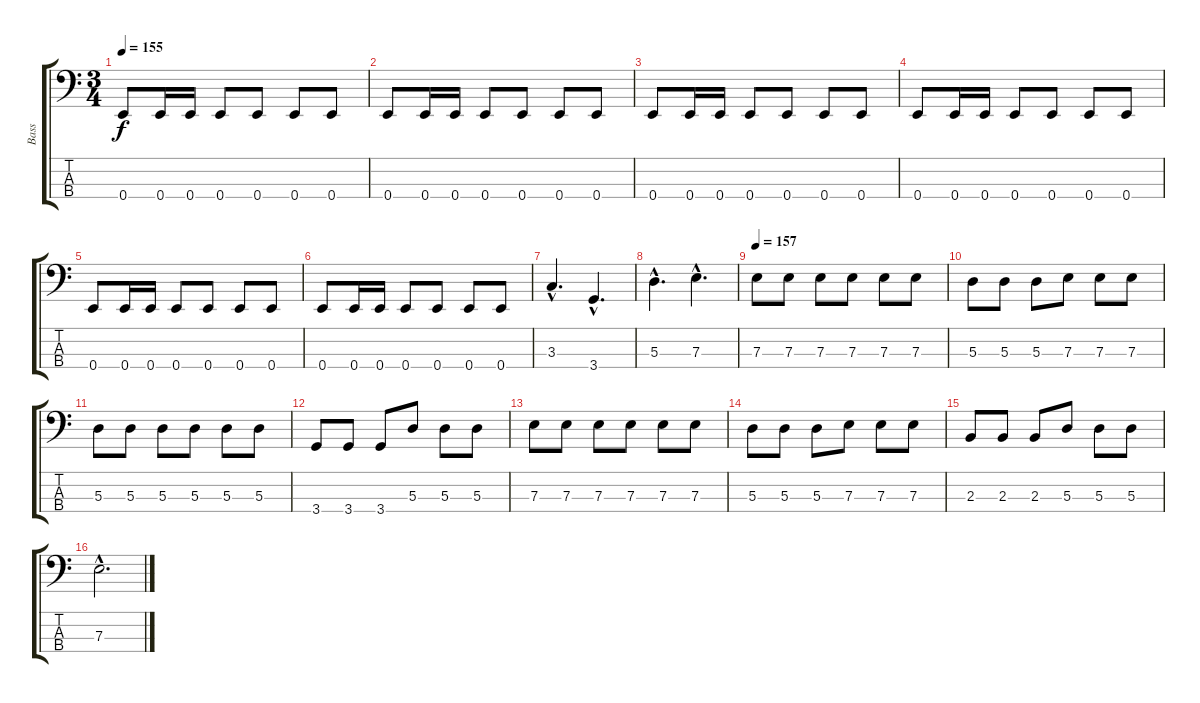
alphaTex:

\track ("Bass" "Bass") {instrument fretlessbass}
\staff {score tabs}
\tuning (G2 D2 A1 E1) {hide}
\ts (3 4)
\tempo 155
\clef f4
\ks c
0.4.8{dy f} 0.4.16 0.4.16 0.4.8 0.4.8 0.4.8 0.4.8 |
0.4.8 0.4.16 0.4.16 0.4.8 0.4.8 0.4.8 0.4.8 |
0.4.8 0.4.16 0.4.16 0.4.8 0.4.8 0.4.8 0.4.8 |
0.4.8 0.4.16 0.4.16 0.4.8 0.4.8 0.4.8 0.4.8 |
0.4.8 0.4.16 0.4.16 0.4.8 0.4.8 0.4.8 0.4.8 |
0.4.8 0.4.16 0.4.16 0.4.8 0.4.8 0.4.8 0.4.8 |
3.3{hac}.4{d} 3.4{hac}.4{d} |
5.3{hac}.4{d} 7.3{hac}.4{d} |
\tempo 155
\tempo 157
7.3.8 7.3.8 7.3.8 7.3.8 7.3.8 7.3.8 |
5.3.8 5.3.8 5.3.8 7.3.8 7.3.8 7.3.8 |
5.3.8 5.3.8 5.3.8 5.3.8 5.3.8 5.3.8 |
3.4.8 3.4.8 3.4.8 5.3.8 5.3.8 5.3.8 |
7.3.8 7.3.8 7.3.8 7.3.8 7.3.8 7.3.8 |
5.3.8 5.3.8 5.3.8 7.3.8 7.3.8 7.3.8 |
2.3.8 2.3.8 2.3.8 5.3.8 5.3.8 5.3.8 |
7.3{hac}.2{d}
